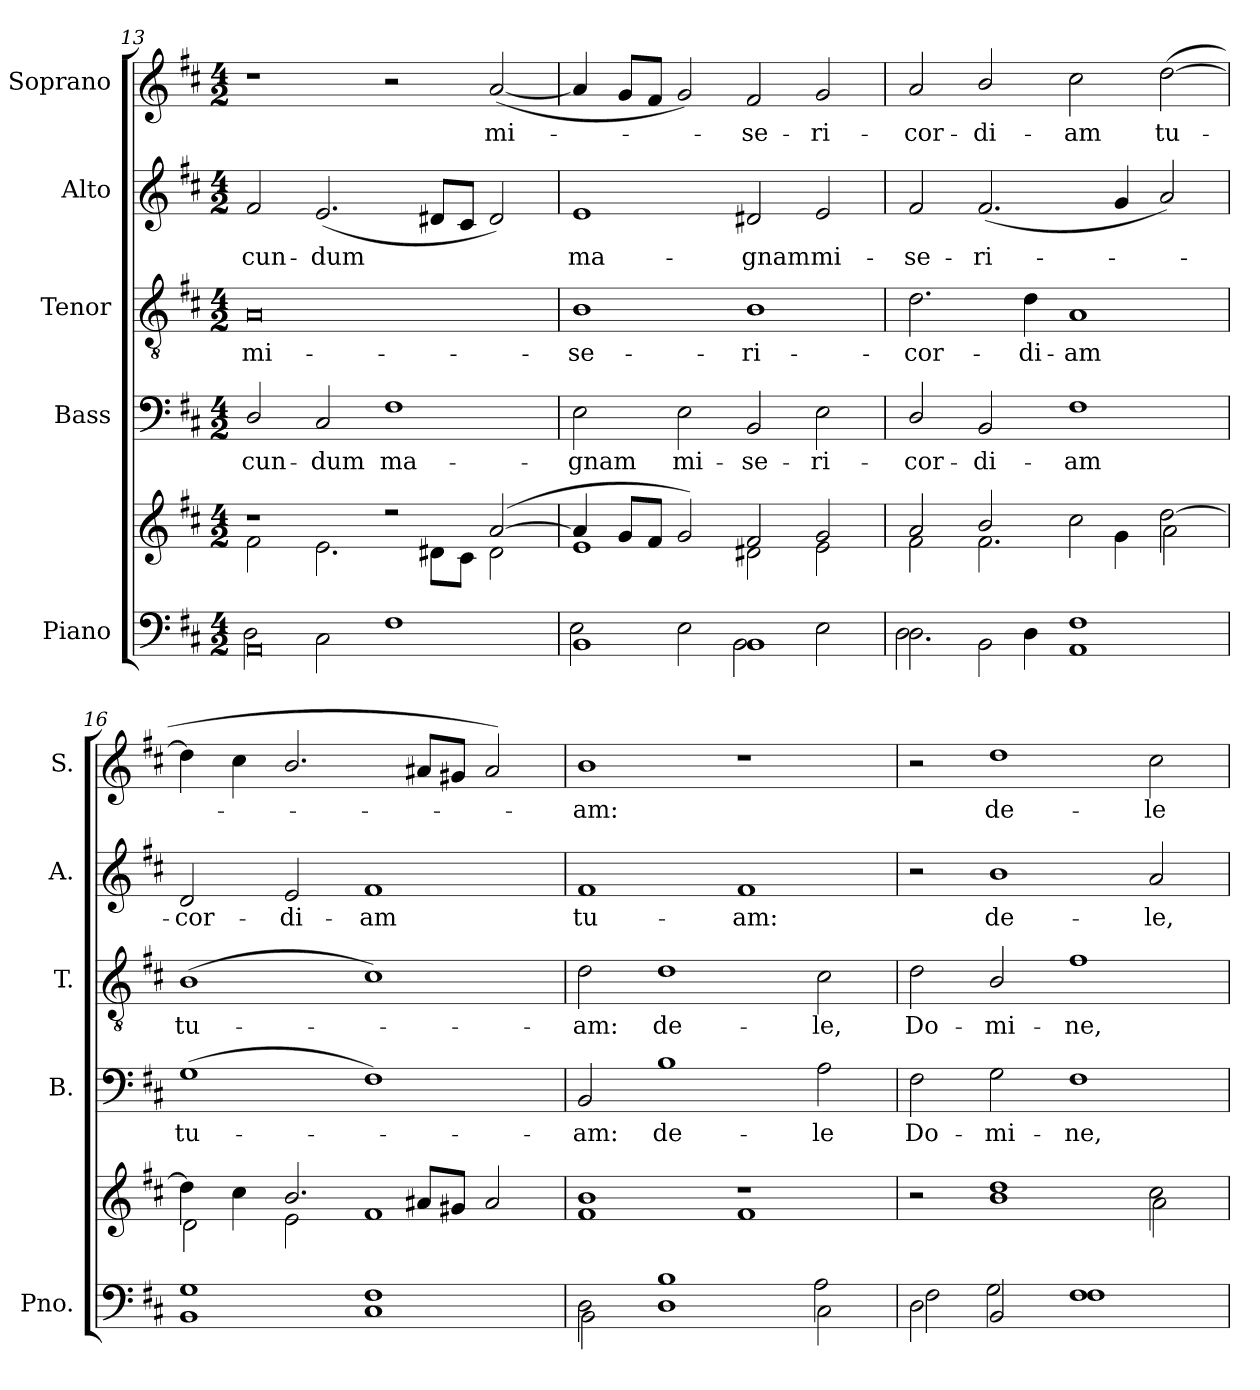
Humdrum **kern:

**kern	**kern	**kern	**text	**kern	**text	**kern	**text	**kern	**text
*part5	*part5	*part4	*part4	*part3	*part3	*part2	*part2	*part1	*part1
*staff6	*staff5	*staff4	*staff4	*staff3	*staff3	*staff2	*staff2	*staff1	*staff1
*I"Piano	*	*I"Bass	*	*I"Tenor	*	*I"Alto	*	*I"Soprano	*
*I'Pno.	*	*I'B.	*	*I'T.	*	*I'A.	*	*I'S.	*
*clefF4	*clefG2	*clefF4	*	*clefGv2	*	*clefG2	*	*clefG2	*
*	*	*	*	*ITrd7c12	*	*	*	*	*
*k[f#c#]	*k[f#c#]	*k[f#c#]	*	*k[f#c#]	*	*k[f#c#]	*	*k[f#c#]	*
*M4/2	*M4/2	*M4/2	*	*M4/2	*	*M4/2	*	*M4/2	*
=13	=13	=13	=13	=13	=13	=13	=13	=13	=13
*^	*^	*	*	*	*	*	*	*	*
!	!	!	!	!	!LO:LY:b	!	!LO:LY:b	!	!LO:LY:b	!	!
0AA	2D\	1r	2f#\	2D/	-cun-	0AA	mi-	2f#/	-cun-	1r	.
!	!	!	!	!	!LO:LY:b	!	!	!	!LO:LY:b	!	!
.	2C#\	.	2.e\	2C#/	-dum	.	.	(<2.e/	-dum	.	.
!	!	!	!	!	!LO:LY:b	!	!	!	!	!	!
.	1F#	2r	.	1F#	ma-	.	.	.	.	2r	.
.	.	.	8d#X\L	.	.	.	.	8d#X/L	.	.	.
.	.	.	8c#\J	.	.	.	.	8c#/J	.	.	.
!	!	!	!	!	!	!	!	!	!	!	!LO:LY:b
.	.	(>[2a/	2d#\	.	.	.	.	2d#/)	.	(>[2a/	mi-
=14	=14	=14	=14	=14	=14	=14	=14	=14	=14	=14	=14
!	!	!	!	!	!LO:LY:b	!	!LO:LY:b	!	!LO:LY:b	!	!
1BB	2E\	4a/]	1e	2E\	-gnam	1BB	-se-	1e	ma-	4a/]	.
.	.	8g/L	.	.	.	.	.	.	.	8g/L	.
.	.	8f#/J	.	.	.	.	.	.	.	8f#/J	.
!	!	!	!	!	!LO:LY:b	!	!	!	!	!	!
.	2E\	2g/)	.	2E\	mi-	.	.	.	.	2g/)	.
!	!	!	!	!	!LO:LY:b	!	!LO:LY:b	!	!LO:LY:b	!	!LO:LY:b
1BB	2BB\	2f#/	2d#X\	2BB/	-se-	1BB	-ri-	2d#X/	-gnam	2f#/	-se-
!	!	!	!	!	!LO:LY:b	!	!	!	!LO:LY:b	!	!LO:LY:b
.	2E\	2g/	2e\	2E\	-ri-	.	.	2e/	mi-	2g/	-ri-
!!LO:LB:g=z
=15	=15	=15	=15	=15	=15	=15	=15	=15	=15	=15	=15
!	!	!	!	!	!LO:LY:b	!	!LO:LY:b	!	!LO:LY:b	!	!LO:LY:b
2.D\	2D\	2a/	2f#\	2D/	-cor-	2.D\	-cor-	2f#/	-se-	2a/	-cor-
!	!	!	!	!	!LO:LY:b	!	!	!	!LO:LY:b	!	!LO:LY:b
.	2BB\	2b/	2.f#\	2BB/	-di-	.	.	(<2.f#/	-ri-	2b/	-di-
!	!	!	!	!	!	!	!LO:LY:b	!	!	!	!
4D\	.	.	.	.	.	4D\	-di-	.	.	.	.
!	!	!	!	!	!LO:LY:b	!	!LO:LY:b	!	!	!	!LO:LY:b
1AA	1F#	2cc#\	.	1F#	-am	1AA	-am	.	.	2cc#\	-am
.	.	.	4g\	.	.	.	.	4g/	.	.	.
!	!	!	!	!	!	!	!	!	!	!	!LO:LY:b
.	.	[2dd\	2a\	.	.	.	.	2a/)	.	(<[2dd\	tu-
=16	=16	=16	=16	=16	=16	=16	=16	=16	=16	=16	=16
!	!	!	!	!	!LO:LY:b	!	!LO:LY:b	!	!LO:LY:b	!	!
1BB	1G	4dd\]	2d\	(>1G	tu-	(>1BB	tu-	2d/	-cor-	4dd\]	.
.	.	4cc#\	.	.	.	.	.	.	.	4cc#\	.
!	!	!	!	!	!	!	!	!	!LO:LY:b	!	!
.	.	2.b/	2e\	.	.	.	.	2e/	-di-	2.b/	.
!	!	!	!	!	!	!	!	!	!LO:LY:b	!	!
1C#	1F#	.	1f#	1F#)	.	1C#)	.	1f#	-am	.	.
.	.	8a#X/L	.	.	.	.	.	.	.	8a#X/L	.
.	.	8g#X/J	.	.	.	.	.	.	.	8g#X/J	.
.	.	2a#/	.	.	.	.	.	.	.	2a#/)	.
=17	=17	=17	=17	=17	=17	=17	=17	=17	=17	=17	=17
!	!	!	!	!	!LO:LY:b	!	!LO:LY:b	!	!LO:LY:b	!	!LO:LY:b
2D\	2BB\	1b	1f#	2BB/	-am:	2D\	-am:	1f#	tu-	1b	-am:
!	!	!	!	!	!LO:LY:b	!	!LO:LY:b	!	!	!	!
1D	1B	.	.	1B	de-	1D	de-	.	.	.	.
!	!	!	!	!	!	!	!	!	!LO:LY:b	!	!
.	.	1r	1f#	.	.	.	.	1f#	-am:	1r	.
!	!	!	!	!	!LO:LY:b	!	!LO:LY:b	!	!	!	!
2C#\	2A\	.	.	2A\	-le	2C#\	-le,	.	.	.	.
=18	=18	=18	=18	=18	=18	=18	=18	=18	=18	=18	=18
!	!	!	!	!	!LO:LY:b	!	!LO:LY:b	!	!	!	!
2D\	2F#\	2r	2ryy	2F#\	Do-	2D\	Do-	2r	.	2r	.
!	!	!	!	!	!LO:LY:b	!	!LO:LY:b	!	!LO:LY:b	!	!LO:LY:b
2BB/	2G\	1dd	1b	2G\	-mi-	2BB/	-mi-	1b	de-	1dd	de-
!	!	!	!	!	!LO:LY:b	!	!LO:LY:b	!	!	!	!
1F#	1F#	.	.	1F#	-ne,	1F#	-ne,	.	.	.	.
!	!	!	!	!	!	!	!	!	!LO:LY:b	!	!LO:LY:b
.	.	2cc#\	2a\	.	.	.	.	2a/	-le,	2cc#\	-le
*v	*v	*	*	*	*	*	*	*	*	*	*
*	*v	*v	*	*	*	*	*	*	*	*
=	=	=	=	=	=	=	=	=	=
*-	*-	*-	*-	*-	*-	*-	*-	*-	*-
